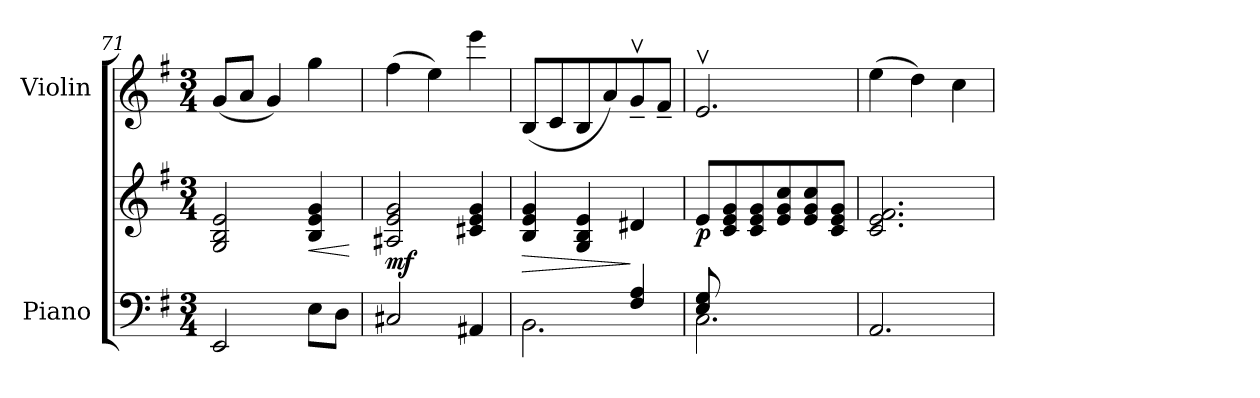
**kern	**kern	**dynam	**kern	**dynam
*part2	*part2	*part2	*part1	*part1
*staff3	*staff2	*staff2/3	*staff1	*staff1
*I"Piano	*	*	*I"Violin	*
*I'Pno	*	*	*I'Vln	*
*clefF4	*clefG2	*	*clefG2	*
*k[f#]	*k[f#]	*	*k[f#]	*
*M3/4	*M3/4	*	*M3/4	*
=71	=71	=71	=71	=71
2EE/	2G/ 2B/ 2e/	.	(<8g/L	.
.	.	.	8a/J	.
.	.	.	4g/)	.
!	!	!LO:HP:b	!	!
8E\L	4B/ 4e/ 4g/	<	4gg\	.
8D\J	.	.	.	.
.	.	[	.	.
=72	=72	=72	=72	=72
!	!	!LO:DY:b	!	!
2C#X/	2A#X/ 2e/ 2g/	mf	(>4ff#\	.
.	.	.	4ee\)	.
4AA#X/	4c#X/ 4e/ 4g/	.	4eee\	.
=73	=73	=73	=73	=73
*^	*	*	*	*
!	!	!	!LO:HP:b	!	!
2ryy	2.BB\	4B/ 4e/ 4g/	>	(<8B/L	.
.	.	.	.	8c/	.
.	.	4G/ 4B/ 4e/	.	8B/	.
.	.	.	.	8a/)	.
!	!	!	!LO:DY:n=1:a	!	!LO:DY:a
4F#/ 4A/	.	4d#X/	] other-dynamics	8gv~/	other-dynamics
.	.	.	.	8f#~/J	.
=74	=74	=74	=74	=74	=74
*	*^	*	*	*	*
!	!	!	!	!LO:DY:b	!	!LO:DY:a
4E/ 4G/	2.C\	8E 8G	8e/L	p	2.ev/	other-dynamics
.	.	8ryy	8c/ 8e/ 8g/	.	.	.
!	!	!	!	!LO:DY:a	!	!
2ryy	.	2ryy	8c/ 8e/ 8g/	other-dynamics	.	.
.	.	.	8e/ 8g/ 8cc/	.	.	.
.	.	.	8e/ 8g/ 8cc/	.	.	.
.	.	.	8c/ 8e/ 8g/J	.	.	.
*v	*v	*v	*	*	*	*
=75	=75	=75	=75	=75
2.AA/	2.c/ 2.e/ 2.f#/	.	(>4ee\	.
.	.	.	4dd\)	.
.	.	.	4cc\	.
=	=	=	=	=
*-	*-	*-	*-	*-
